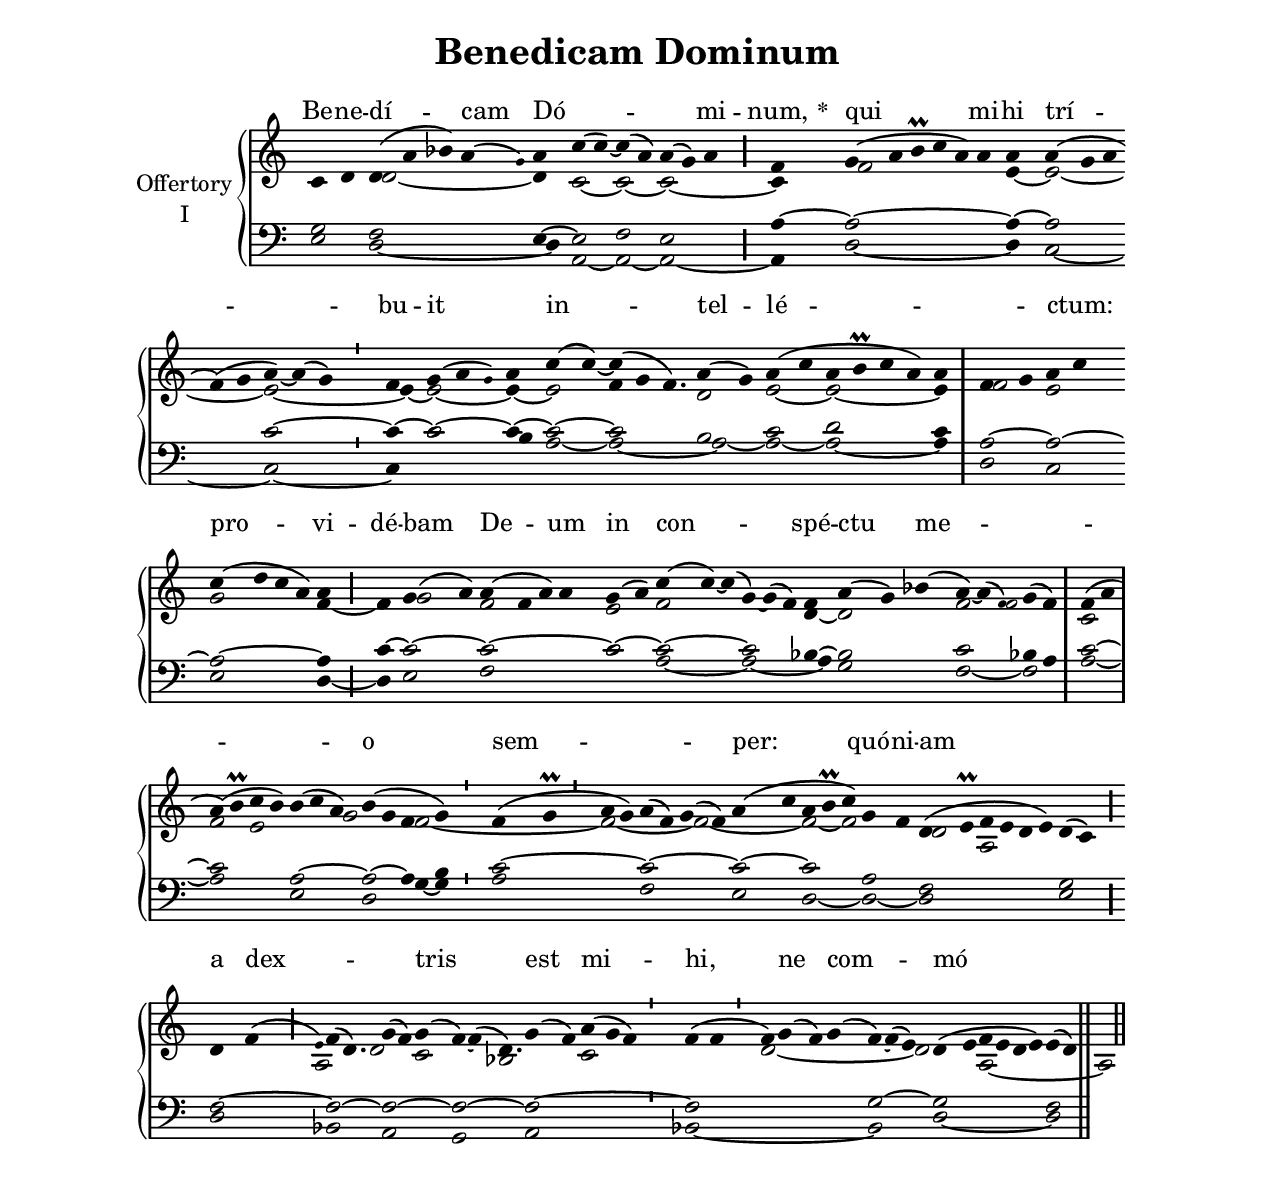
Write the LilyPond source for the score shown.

\version "2.18"
\include "gregorian.ly"
\include "noh2.ily"


%Page reference: page i.212
%(volume.page)

global = {
 \key d \dorian
 \cadenzaOn 
}

\header {
  title = \markup \center-column {"Benedicam Dominum" \vspace #1 }
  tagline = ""
  composer = ""
}

\paper {
 #(include-special-characters)
  oddHeaderMarkup = \markup \fill-line {
    \line {}
    \center-column {
      \on-the-fly #first-page     " "
      \on-the-fly #not-first-page "Benedicam Dominum"
    }
    \line { \on-the-fly #print-page-number-check-first \fromproperty #'page:page-number-string }
  }
  evenHeaderMarkup = \markup \fill-line {
    \line { \on-the-fly #print-page-number-check-first \fromproperty #'page:page-number-string }
    \center-column { "Benedicam Dominum" }
    \line {}
  }
}

chantText = \lyricmode {
Be -- ne -- dí -- cam Dó -- _ _ mi -- num, 
\set stanza = " * " 
qui mi -- hi trí -- bu -- it _ in -- tel -- lé -- _ _ _ _ ctum: 
pro -- vi -- dé -- bam De -- um 
in con -- spé -- ctu me -- _ _ _ o sem -- _ _ per: 
quó -- ni -- am _ a dex -- _ _ tris est mi -- hi, 
ne com -- mó -- _ _ _ _ _ _ _ _ _ ve -- ar. }

chantMusic = {
\tieDown   c'4 d'4  d'4 ( a'4 bes'4) a'4 ( \once \tweak #'font-size #-4 g' ) a'4 c''4 ( c''4) ~ c''4 ( a'4) a'4 ( g'4) a'4 \divisioMaior
 f'4 g'4 ( a'4 b'\prall c''4 a'4) a'4 a'4 a'4 ( g'4 a'4 \forceBreak
) f'4 ( g'4 a'4) ~ a'4 ( g'4) \divisioMinima
 f'4 g'4 ( a'4 \once \tweak #'font-size #-4 g' ) a'4 c''4 ( c''4) ~ c''4 ( g'4 f'4.) a'4 ( g'4) a'4 ( c''4 a'4 b'\prall c''4 a'4) a'4 \divisioMaxima
 f'4 g'4 a'4 c''4 \forceBreak
 c''4 ( d''4 c''4 a'4) a'4 \divisioMaior
 f'4 g'4 ( a'4) a'4 ( f'4 a'4) a'4 g'4 ( a'4) c''4 ( c''4) ~ c''4 ( g'4) ~ g'4 ( f'4) f'4  a'4 ( g'4) bes'4 ( a'4) ~ a'4 ( \once \tweak #'font-size #-4 f' ) g'4 ( f'4) \divisioMaxima
 f'4 ( a'4 \forceBreak
) a'4 ( b'\prall c''4 b'4) b'4 ( c''4 a'4) b'4 ( g'4 f'4 g'4) \divisioMinima
 f'4 ( g'\prall a'4 g'4) a'4 ( f'4) g'4 ( f'4) a'4 ( c''4 a'4 b'\prall c''4) g'4 f'4 d'4 ( e'\prall f'4 e'4 d'4 e'4) d'4 ( c'4) \divisioMaior \forceBreak

 d'4 f'4 ( \once \tweak #'font-size #-4 e' ) f'4 ( d'4.) g'4 ( f'4) g'4 ( f'4) ~ f'4 ( d'4.) g'4 ( f'4) a'4 ( g'4 f'4) \divisioMinima
 f'4 ( f'4 f'4) g'4 ( f'4) g'4 ( f'4) ~ f'4 ( e'4) d'4 ( e'4 f'4 e'4 d'4 e'4) e'4 ( d'4) \finalis

}

altoMusic = {
r2 d'2*5/2 ~ d'4 c'2 ~ c'2 ~ c'2*3/2 ~ \divisioMaior
c'4 f'2*6/2 e'4 ~ e'2*5/2 ~ e'2*3/2 ~ \divisioMinima
e'4 ~ e'2*3/2 ~ e'4 ~ e'2 f'4 r2*5/4 d'2 e'2 ~ e'2*4/2 ~ e'4 \divisioMaxima
f'2 e'2 g'2*4/2 f'4 ~ \divisioMaior
f'4 g'2 f'2*4/2 e'2 f'2*3/2 r2*3/2 d'4 ~ d'2*3/2 f'2 \tiny f' \normalsize4 c'2 \divisioMaxima
f'2 e'2*4/2 g'2*3/2 f'2*4/2 ~ \divisioMinima
f'2*4/2 ~ f'2*4/2 ~ f'2 ~ f'2*3/2 d'2 a2*6/2 r2 \divisioMaior
a2*3/2 d'2*5/4 c'2*3/2 bes2*7/4 c'2*5/2 \divisioMinima
d'2*6/2 ~ d'2*3/2 a2*6/2 ~ a2 \finalis
}

tenorMusic = {
g2 f2*5/2 e4 ~ e2 f2 e2*3/2 \divisioMaior
a4 ~ a2*6/2 ~ a4 ~ a2*5/2 c'2*3/2 ~ \divisioMinima
c'4 ~ c'2*3/2 ~ c'4 ~ c'2 ~ c'2*7/4 b2 c'2 d'2*4/2 c'4 \divisioMaxima
a2 ~ a2 ~ a2*4/2 ~ a4 \divisioMaior
c'4 ~ c'2 ~ c'2*4/2 ~ c'2 ~ c'2*3/2 ~ c'2*3/2 bes4 ~ bes2*3/2 c'2*3/2 bes4 a4 \divisioMaxima
c'2 ~ c'2*4/2 a2*3/2 ~ a2 ~ a4 b4 \divisioMinima
c'2*4/2 ~ c'2*4/2 ~ c'2 ~ c'2*3/2 a2 f2*6/2 g2 \divisioMaior
f2*3/2 ~ f2*5/4 ~ f2*3/2 ~ f2*7/4 ~ f2*5/2 ~ \divisioMinima
f2*6/2 g2*3/2 ~ g2*6/2 f2 \finalis
}

bassMusic = {
e2 d2*5/2 ~ d4 a,2 ~ a,2 ~ a,2*3/2 ~ \divisioMaior
a,4 d2*6/2 ~ d4 c2*5/2 ~ c2*3/2 ~ \divisioMinima
c4 c'2*3/2 b4 a2 ~ a2*7/4 ~ a2 ~ a2 ~ a2*4/2 ~ a4 \divisioMaxima
d2 c2 e2*4/2 d4 ~ \divisioMaior
d4 e2 f2*4/2 c'2 a2*3/2 ~ a2*3/2 ~ a4 g2*3/2 f2*3/2 ~ f2 \divisioMaxima
a2 ~ a2*4/2 e2*3/2 d2 g4 ~ g4 \divisioMinima
a2*4/2 f2*4/2 e2 d2*3/2 ~ d2 ~ d2*6/2 e2 \divisioMaior
d2*3/2 bes,2*5/4 a,2*3/2 g,2*7/4 a,2*5/2 \divisioMinima
bes,2*6/2 ~ bes,2*3/2 d2*6/2 ~ d2 \finalis
}

voiceLines = {
\voiceLineStyle


}

\score{
  <<
    \new GrandStaff <<
      \set GrandStaff.autoBeaming = ##f
      \set GrandStaff.instrumentName = \markup \center-column {
        "Offertory"
        "I"
      }
      \new Staff = up <<
        \new Voice = "chant" {
          \voiceOne \global \chantMusic
        }
        \new Voice {
          \voiceTwo \global \altoMusic
        }
      >>

      \new Staff = down <<
        \clef bass
        \new Voice {
          \voiceOne \global \tenorMusic
        }
        \new Voice {
          \voiceTwo \global \bassMusic
        }
	\new Voice {
        \voiceThree \global \voiceLines
        }
      >>
    >>
    \new Lyrics \lyricsto chant {
      \chantText
    }
  >>
  \layout{
  }
  \midi{
    \tempo 4 = 125
  }
}
